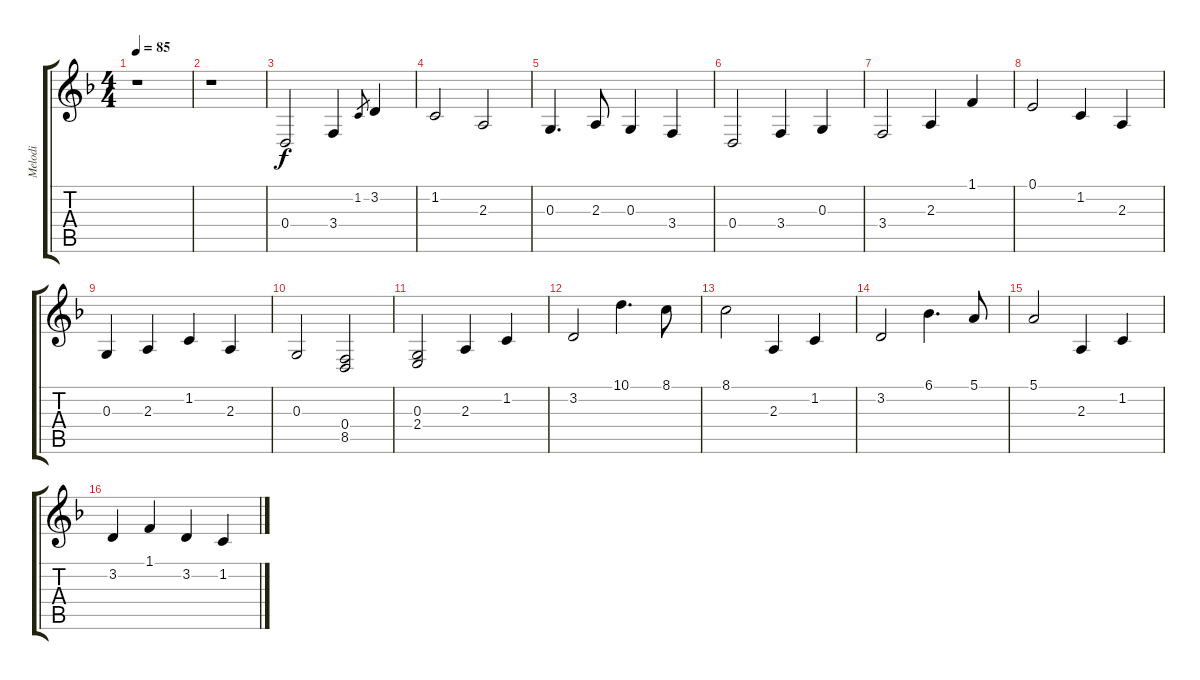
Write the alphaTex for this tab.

\track ("Melodi" "Melodi") {instrument viola}
\staff {score tabs}
\tuning (E4 B3 G3 D3 A2 E2) {hide}
\ts (4 4)
\tempo 85
\clef g2
\ks f
r.1{dy f instrument viola} |
r.1 |
0.4.2 3.4.4 1.2.8{gr} 3.2.4 |
1.2.2 2.3.2 |
0.3.4{d} 2.3.8 0.3.4 3.4.4 |
0.4.2 3.4.4 0.3.4 |
3.4.2 2.3.4 1.1.4 |
0.1.2 1.2.4 2.3.4 |
0.3.4 2.3.4 1.2.4 2.3.4 |
0.3.2 (0.4 8.5).2 |
(0.3 2.4).2 2.3.4 1.2.4 |
3.2.2 10.1.4{d} 8.1.8 |
8.1.2 2.3.4 1.2.4 |
3.2.2 6.1.4{d} 5.1.8 |
5.1.2 2.3.4 1.2.4 |
3.2.4 1.1.4 3.2.4 1.2.4
